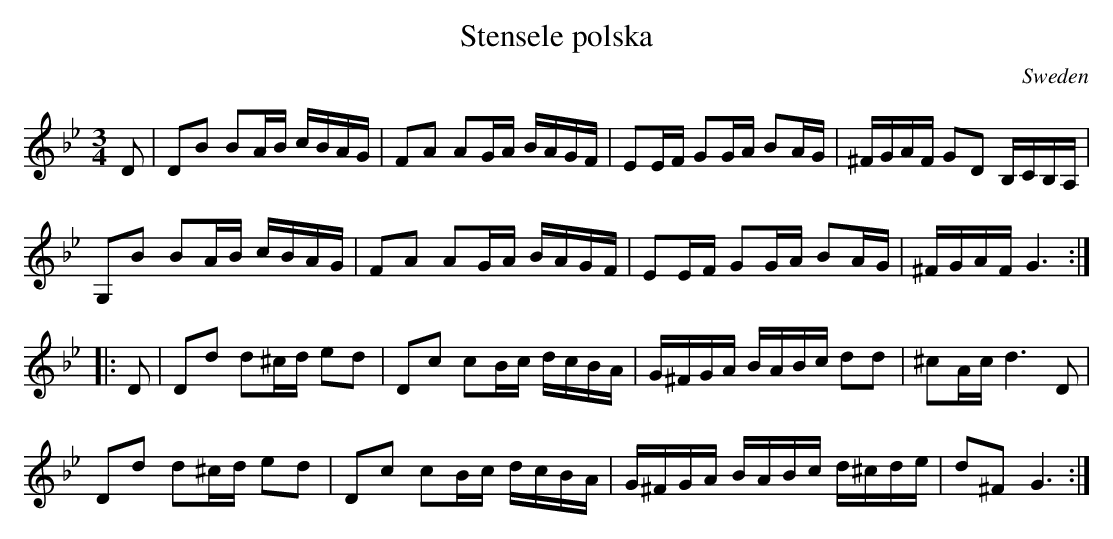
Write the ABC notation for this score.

X:1
T:Stensele polska
L:1/16
M:3/4
O:Sweden
K:G minor
D2|\
D2B2 B2AB cBAG|F2A2 A2GA BAGF|\
E2EF G2GA B2AG|^FGAF G2D2 B,CB,A,|
G,2B2 B2AB cBAG|F2A2 A2GA BAGF|\
E2EF G2GA B2AG|^FGAF G6::
D2|\
D2d2 d2^cd e2d2|D2c2 c2Bc dcBA|\
G^FGA BABc d2d2|^c2Ac d6D2|
D2d2 d2^cd e2d2|D2c2 c2Bc dcBA|\
G^FGA BABc d^cde|d2^F2 G6:|
